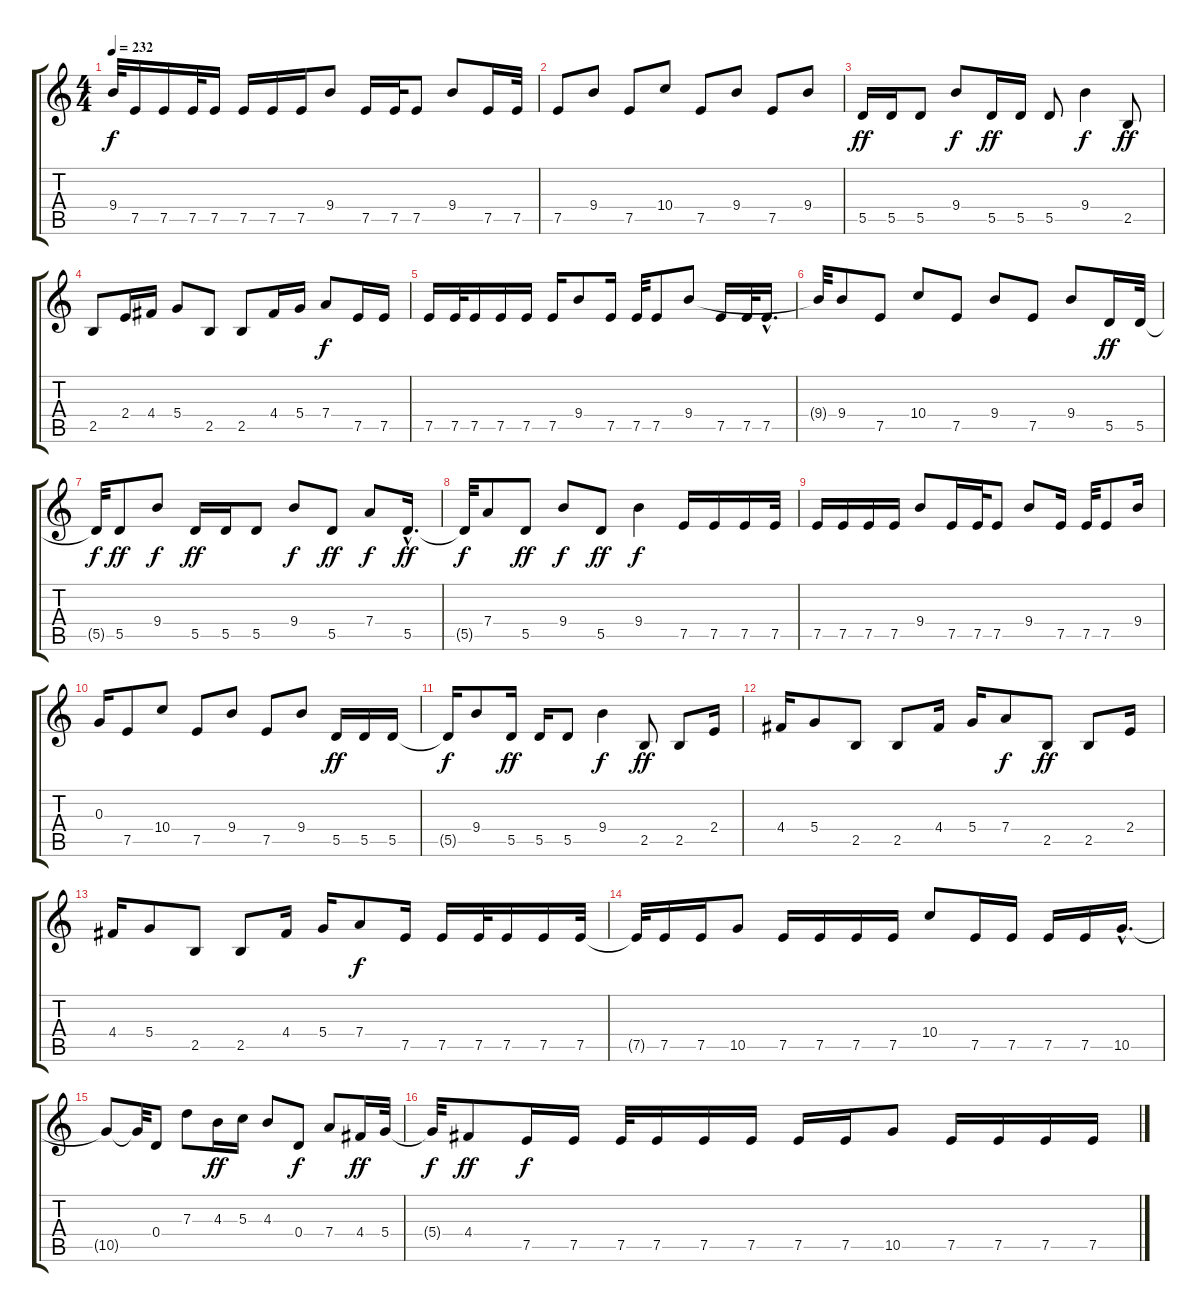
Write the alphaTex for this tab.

\track "" {instrument overdrivenguitar}
\staff {score tabs}
\tuning (E4 B3 G3 D3 A2 E2) {hide}
\ts (4 4)
\tempo 232
\clef g2
\ks c
9.4{t}.32{dy f} 7.5.16 7.5.16 7.5.32 7.5.16 7.5.16 7.5.16 7.5.16 9.4.8 7.5.16 7.5.32 7.5.8 9.4.8 7.5.16 7.5.32 |
7.5.8 9.4.8 7.5.8 10.4.8 7.5.8 9.4.8 7.5.8 9.4.8 |
5.5.16{dy ff} 5.5.16 5.5.8 9.4.8{dy f} 5.5.16{dy ff} 5.5.16 5.5.8 9.4.4{dy f} 2.5.8{dy ff} |
2.5.8 2.4.16 4.4.16 5.4.8 2.5.8 2.5.8 4.4.16 5.4.16 7.4.8{dy f} 7.5.16 7.5.16 |
7.5.16 7.5.32 7.5.16 7.5.16 7.5.16 7.5.16 9.4.8 7.5.16 7.5.32 7.5.8 9.4.8 7.5.16 7.5.32 7.5{hac}.16{d} |
9.4{t}.32 9.4.8 7.5.8 10.4.8 7.5.8 9.4.8 7.5.8 9.4.8 5.5.16{dy ff} 5.5.32 |
5.5{t}.32{dy f} 5.5.8{dy ff} 9.4.8{dy f} 5.5.16{dy ff} 5.5.16 5.5.8 9.4.8{dy f} 5.5.8{dy ff} 7.4.8{dy f} 5.5{hac}.16{d dy ff} |
5.5{t}.32{dy f} 7.4.8 5.5.8{dy ff} 9.4.8{dy f} 5.5.8{dy ff} 9.4.4{dy f} 7.5.16 7.5.16 7.5.16 7.5.32 |
7.5.16 7.5.16 7.5.16 7.5.16 9.4.8 7.5.16 7.5.32 7.5.8 9.4.8 7.5.16 7.5.32 7.5.8 9.4.16 |
0.3.16 7.5.8 10.4.8 7.5.8 9.4.8 7.5.8 9.4.8 5.5.16{dy ff} 5.5.16 5.5.16 |
5.5{t}.16{dy f} 9.4.8 5.5.16{dy ff} 5.5.16 5.5.8 9.4.4{dy f} 2.5.8{dy ff} 2.5.8 2.4.16 |
4.4.16 5.4.8 2.5.8 2.5.8 4.4.16 5.4.16 7.4.8{dy f} 2.5.8{dy ff} 2.5.8 2.4.16 |
4.4.16 5.4.8 2.5.8 2.5.8 4.4.16 5.4.16 7.4.8{dy f} 7.5.16 7.5.16 7.5.32 7.5.16 7.5.16 7.5.32 |
7.5{t}.32 7.5.16 7.5.16 10.5.8 7.5.16 7.5.16 7.5.16 7.5.16 10.4.8 7.5.16 7.5.16 7.5.16 7.5.16 10.5{hac}.16{d} |
10.5{t}.8 10.5{t}.32 0.4.8 7.3.8 4.3.16{dy ff} 5.3.16 4.3.8 0.4.8{dy f} 7.4.8 4.4.16{dy ff} 5.4.32 |
5.4{t}.32{dy f} 4.4.8{dy ff} 7.5.16{dy f} 7.5.16 7.5.32 7.5.16 7.5.16 7.5.16 7.5.16 7.5.16 10.5.8 7.5.16 7.5.16 7.5.16 7.5.16
